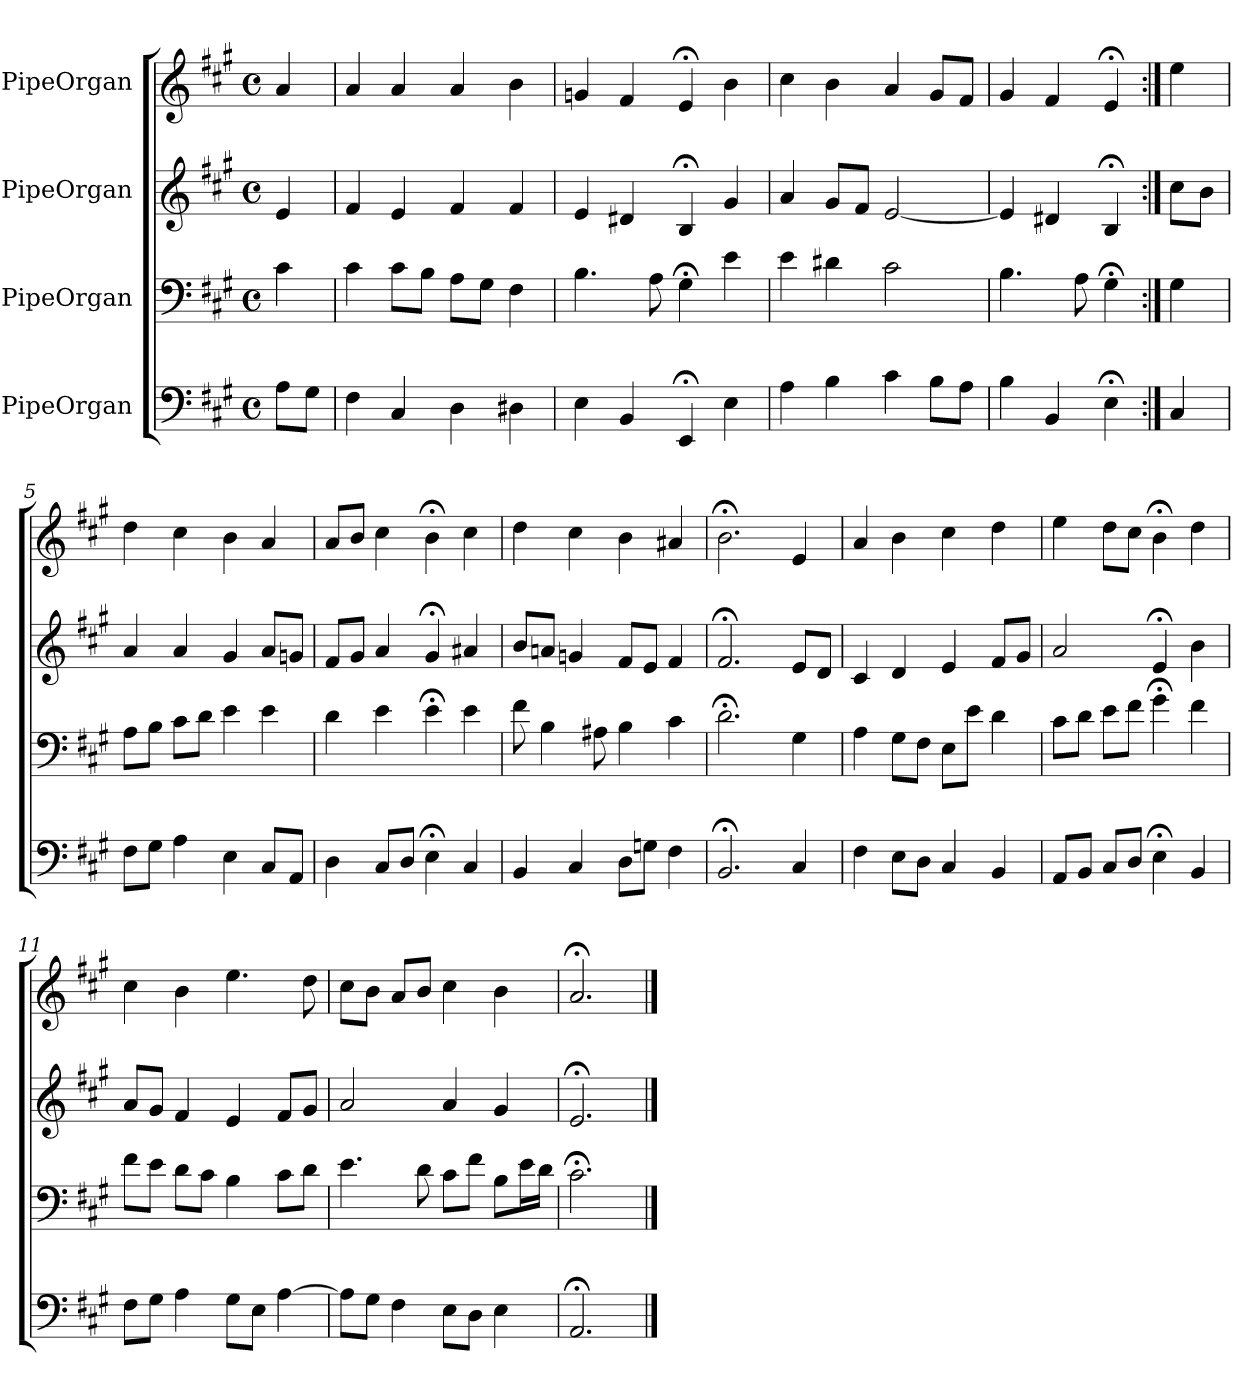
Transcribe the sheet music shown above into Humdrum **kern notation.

**kern	**kern	**kern	**kern
*part4	*part3	*part2	*part1
*staff4	*staff3	*staff2	*staff1
*I"PipeOrgan	*I"PipeOrgan	*I"PipeOrgan	*I"PipeOrgan
*clefF4	*clefF4	*clefG2	*clefG2
*k[f#c#g#]	*k[f#c#g#]	*k[f#c#g#]	*k[f#c#g#]
*A:	*A:	*A:	*A:
*M4/4	*M4/4	*M4/4	*M4/4
*met(c)	*met(c)	*met(c)	*met(c)
*MM60	*MM60	*MM60	*MM60
=	=	=	=
8A\L	4c#	4e	4a
8G#\J	.	.	.
=1	=1	=1	=1
4F#	4c#	4f#	4a
4C#	8c#\L	4e	4a
.	8B\J	.	.
4D	8A\L	4f#	4a
.	8G#\J	.	.
4D#X	4F#	4f#	4b
=2	=2	=2	=2
4E	4.B	4e	4gn
4BB	.	4d#X	4f#
.	8A	.	.
4EE;<	4G#;<	4B;<	4e;<
4E	4e	4g#	4b
=3	=3	=3	=3
4A	4e	4a	4cc#
4B	4d#X	8g#/L	4b
.	.	8f#/J	.
4c#	2c#	[2e	4a
8B\L	.	.	8g#/L
8A\J	.	.	8f#/J
=4	=4	=4	=4
4B	4.B	4e]	4g#
4BB	.	4d#X	4f#
.	8A	.	.
4E;<	4G#;<	4B;<	4e;<
=:|!	=:|!	=:|!	=:|!
4C#	4G#	8cc#\L	4ee
.	.	8b\J	.
=5	=5	=5	=5
8F#\L	8A\L	4a	4dd
8G#\J	8B\J	.	.
4A	8c#\L	4a	4cc#
.	8d\J	.	.
4E	4e	4g#	4b
8C#/L	4e	8a/L	4a
8AA/J	.	8gn/J	.
=6	=6	=6	=6
4D	4d	8f#/L	8a/L
.	.	8g#/J	8b/J
8C#/L	4e	4a	4cc#
8D/J	.	.	.
4E;<	4e;<	4g#;<	4b;<
4C#	4e	4a#X	4cc#
=7	=7	=7	=7
4BB	8f#	8b/L	4dd
.	4B	8an/J	.
4C#	.	4gn	4cc#
.	8A#X	.	.
8D\L	4B	8f#/L	4b
8Gn\J	.	8e/J	.
4F#	4c#	4f#	4a#X
=8	=8	=8	=8
2.BB;<	2.d;<	2.f#;<	2.b;<
4C#	4G#	8e/L	4e
.	.	8d/J	.
=9	=9	=9	=9
4F#	4A	4c#	4a
8E\L	8G#\L	4d	4b
8D\J	8F#\J	.	.
4C#	8E\L	4e	4cc#
.	8e\J	.	.
4BB	4d	8f#/L	4dd
.	.	8g#/J	.
=10	=10	=10	=10
8AA/L	8c#\L	2a	4ee
8BB/J	8d\J	.	.
8C#/L	8e\L	.	8dd\L
8D/J	8f#\J	.	8cc#\J
4E;<	4g#;<	4e;<	4b;<
4BB	4f#	4b	4dd
=11	=11	=11	=11
8F#\L	8f#\L	8a/L	4cc#
8G#\J	8e\J	8g#/J	.
4A	8d\L	4f#	4b
.	8c#\J	.	.
8G#\L	4B	4e	4.ee
8E\J	.	.	.
[4A	8c#\L	8f#/L	.
.	8d\J	8g#/J	8dd
=12	=12	=12	=12
8A\L]	4.e	2a	8cc#\L
8G#\J	.	.	8b\J
4F#	.	.	8a/L
.	8d	.	8b/J
8E\L	8c#\L	4a	4cc#
8D\J	8f#\J	.	.
4E	8B\L	4g#	4b
.	16e\L	.	.
.	16d\JJ	.	.
=13	=13	=13	=13
2.AA;<	2.c#;<	2.e;<	2.a;<
==	==	==	==
*-	*-	*-	*-
